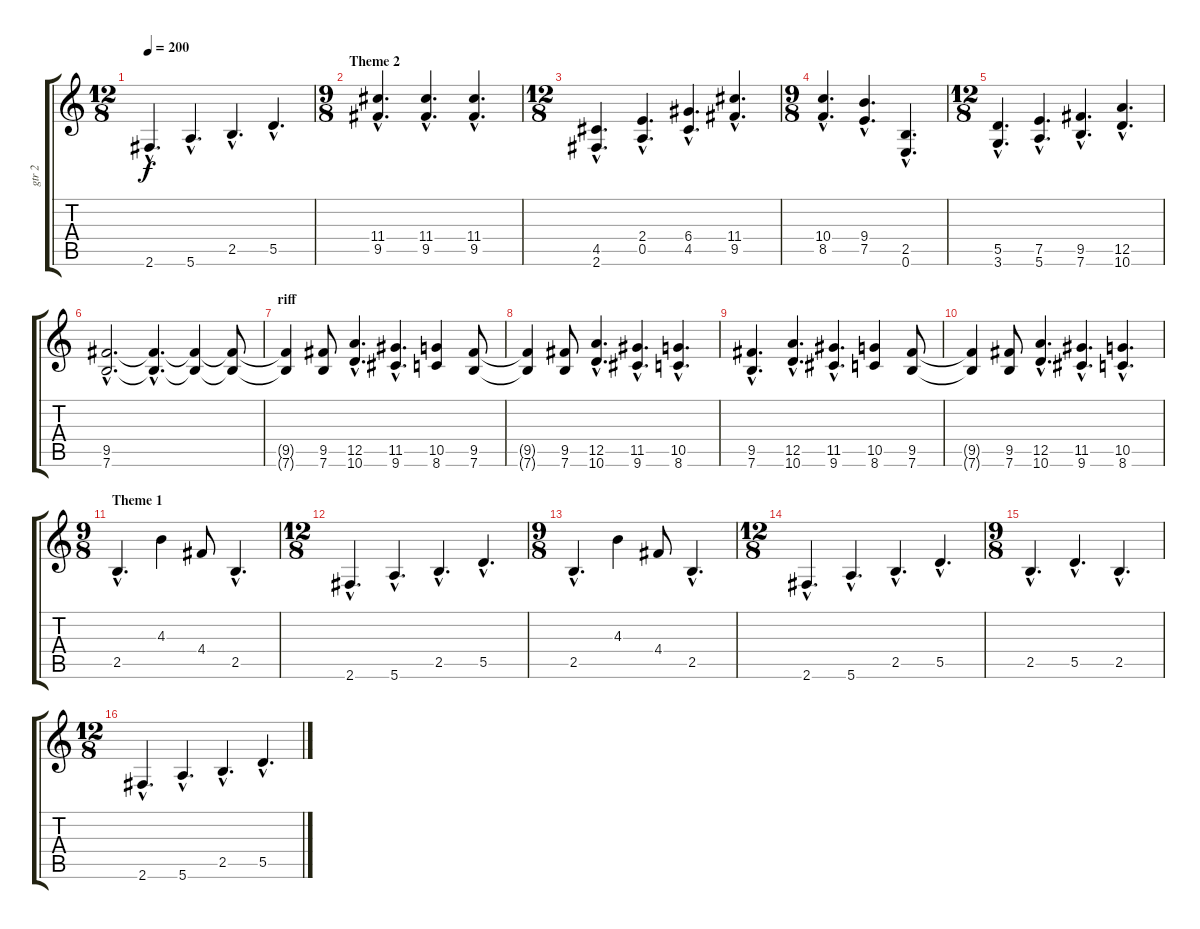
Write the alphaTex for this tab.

\track ("gtr 2" "gtr 2") {instrument distortionguitar}
\staff {score tabs}
\tuning (E4 B3 G3 D3 A2 E2) {hide}
\ts (12 8)
\tempo 200
\clef g2
\ks c
2.6{hac}.4{d dy f} 5.6{hac}.4{d} 2.5{hac}.4{d} 5.5{hac}.4{d} |
\ts (9 8)
\section ("" "Theme 2")
(11.4{hac} 9.5{hac}).4{d} (11.4{hac} 9.5{hac}).4{d} (11.4{hac} 9.5{hac}).4{d} |
\ts (12 8)
(4.5{hac} 2.6{hac}).4{d} (2.4{hac} 0.5{hac}).4{d} (6.4{hac} 4.5{hac}).4{d} (11.4{hac} 9.5{hac}).4{d} |
\ts (9 8)
(10.4{hac} 8.5{hac}).4{d} (9.4{hac} 7.5{hac}).4{d} (2.5{hac} 0.6{hac}).4{d} |
\ts (12 8)
(5.5{hac} 3.6{hac}).4{d} (7.5{hac} 5.6{hac}).4{d} (9.5{hac} 7.6{hac}).4{d} (12.5{hac} 10.6{hac}).4{d} |
(9.5{hac} 7.6{hac}).2{d} (9.5{hac t} 7.6{hac t}).4{d} (9.5{t} 7.6{t}).4 (9.5{t} 7.6{t}).8 |
\section ("" "riff")
(9.5{t} 7.6{t}).4 (9.5 7.6).8 (12.5{hac} 10.6{hac}).4{d} (11.5{hac} 9.6{hac}).4{d} (10.5 8.6).4 (9.5 7.6).8 |
(9.5{t} 7.6{t}).4 (9.5 7.6).8 (12.5{hac} 10.6{hac}).4{d} (11.5{hac} 9.6{hac}).4{d} (10.5{hac} 8.6{hac}).4{d} |
(9.5{hac} 7.6{hac}).4{d} (12.5{hac} 10.6{hac}).4{d} (11.5{hac} 9.6{hac}).4{d} (10.5 8.6).4 (9.5 7.6).8 |
(9.5{t} 7.6{t}).4 (9.5 7.6).8 (12.5{hac} 10.6{hac}).4{d} (11.5{hac} 9.6{hac}).4{d} (10.5{hac} 8.6{hac}).4{d} |
\ts (9 8)
\section ("" "Theme 1")
2.5{hac}.4{d} 4.3.4 4.4.8 2.5{hac}.4{d} |
\ts (12 8)
2.6{hac}.4{d} 5.6{hac}.4{d} 2.5{hac}.4{d} 5.5{hac}.4{d} |
\ts (9 8)
2.5{hac}.4{d} 4.3.4 4.4.8 2.5{hac}.4{d} |
\ts (12 8)
2.6{hac}.4{d} 5.6{hac}.4{d} 2.5{hac}.4{d} 5.5{hac}.4{d} |
\ts (9 8)
2.5{hac}.4{d} 5.5{hac}.4{d} 2.5{hac}.4{d} |
\ts (12 8)
2.6{hac}.4{d} 5.6{hac}.4{d} 2.5{hac}.4{d} 5.5{hac}.4{d}
